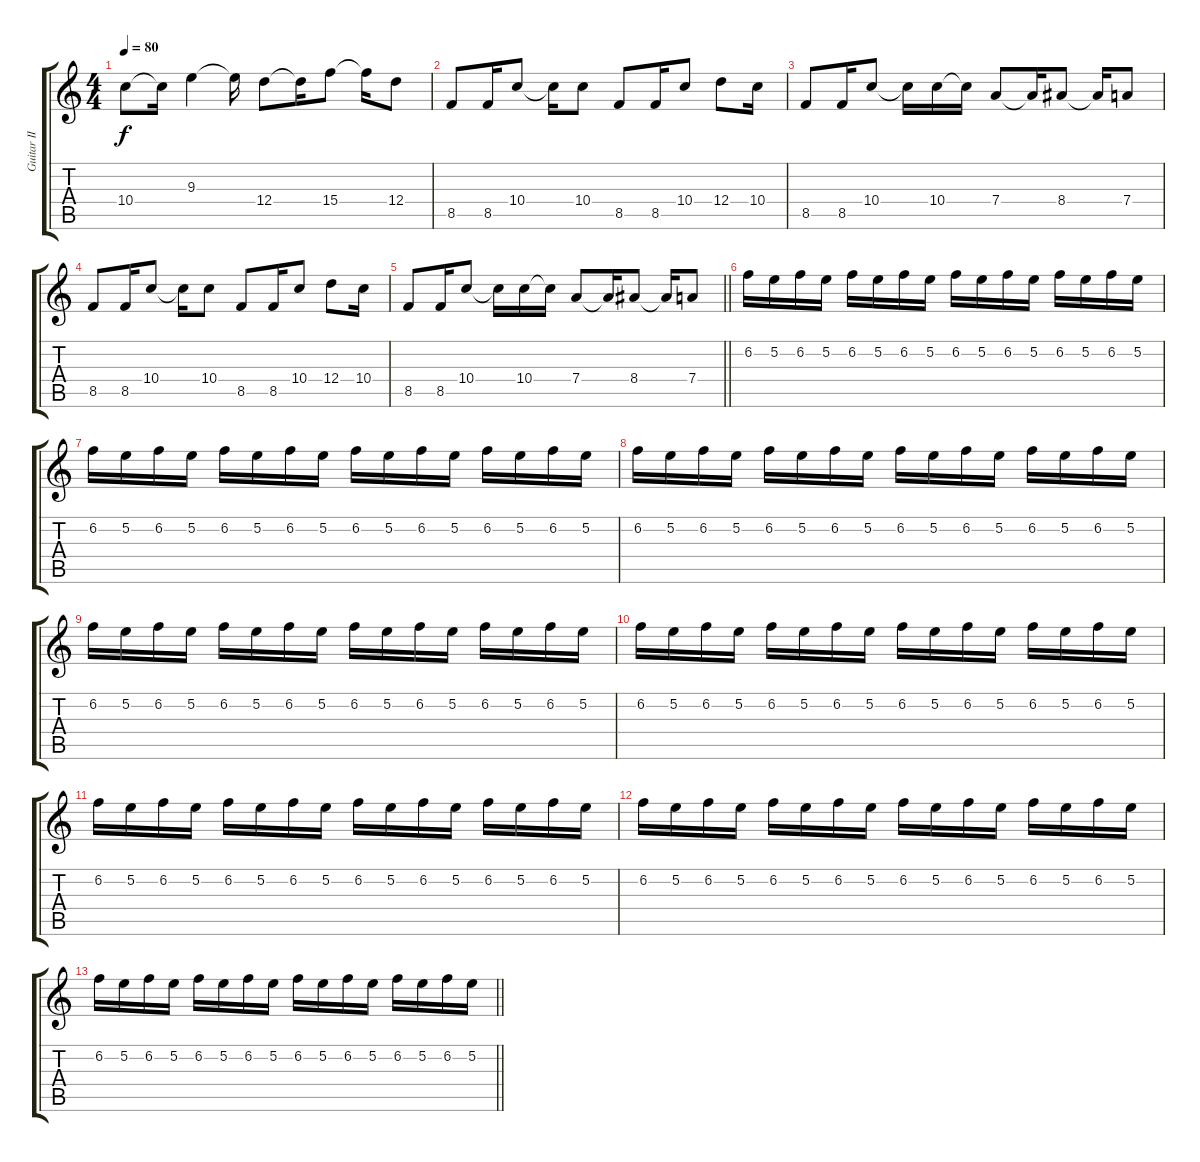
\track ("Guitar II" "Guitar II") {instrument overdrivenguitar}
\staff {score tabs}
\tuning (E4 B3 G3 D3 A2 E2) {hide}
\ts (4 4)
\tempo 80
\clef g2
\ks c
10.4.8{dy f} 10.4{t}.16 9.3.4 9.3{t}.16 12.4.8 12.4{t}.16 15.4.8 15.4{t}.16 12.4.8 |
8.5.8{volume 14} 8.5.16 10.4.8 10.4{t}.16 10.4.8 8.5.8 8.5.16 10.4.8 12.4.8 10.4.16 |
8.5.8 8.5.16 10.4.8 10.4{t}.16 10.4.16 10.4{t}.16 7.4.8 7.4{t}.16 8.4.8 8.4{t}.16 7.4.8 |
8.5.8 8.5.16 10.4.8 10.4{t}.16 10.4.8 8.5.8 8.5.16 10.4.8 12.4.8 10.4.16 |
\barLineRight lightlight
8.5.8 8.5.16 10.4.8 10.4{t}.16 10.4.16 10.4{t}.16 7.4.8 7.4{t}.16 8.4.8 8.4{t}.16 7.4.8 |
6.2.16{volume 8} 5.2.16 6.2.16 5.2.16 6.2.16 5.2.16 6.2.16 5.2.16 6.2.16 5.2.16 6.2.16 5.2.16 6.2.16 5.2.16 6.2.16 5.2.16 |
6.2.16 5.2.16 6.2.16 5.2.16 6.2.16 5.2.16 6.2.16 5.2.16 6.2.16 5.2.16 6.2.16 5.2.16 6.2.16 5.2.16 6.2.16 5.2.16 |
6.2.16 5.2.16 6.2.16 5.2.16 6.2.16 5.2.16 6.2.16 5.2.16 6.2.16 5.2.16 6.2.16 5.2.16 6.2.16 5.2.16 6.2.16 5.2.16 |
6.2.16 5.2.16 6.2.16 5.2.16 6.2.16 5.2.16 6.2.16 5.2.16 6.2.16 5.2.16 6.2.16 5.2.16 6.2.16 5.2.16 6.2.16 5.2.16 |
6.2.16 5.2.16 6.2.16 5.2.16 6.2.16 5.2.16 6.2.16 5.2.16 6.2.16 5.2.16 6.2.16 5.2.16 6.2.16 5.2.16 6.2.16 5.2.16 |
6.2.16 5.2.16 6.2.16 5.2.16 6.2.16 5.2.16 6.2.16 5.2.16 6.2.16 5.2.16 6.2.16 5.2.16 6.2.16 5.2.16 6.2.16 5.2.16 |
6.2.16{volume 12} 5.2.16 6.2.16 5.2.16 6.2.16 5.2.16 6.2.16 5.2.16 6.2.16 5.2.16 6.2.16 5.2.16 6.2.16 5.2.16 6.2.16 5.2.16 |
\barLineRight lightlight
6.2.16{volume 15} 5.2.16 6.2.16 5.2.16 6.2.16 5.2.16 6.2.16 5.2.16 6.2.16 5.2.16 6.2.16 5.2.16 6.2.16 5.2.16 6.2.16 5.2.16
